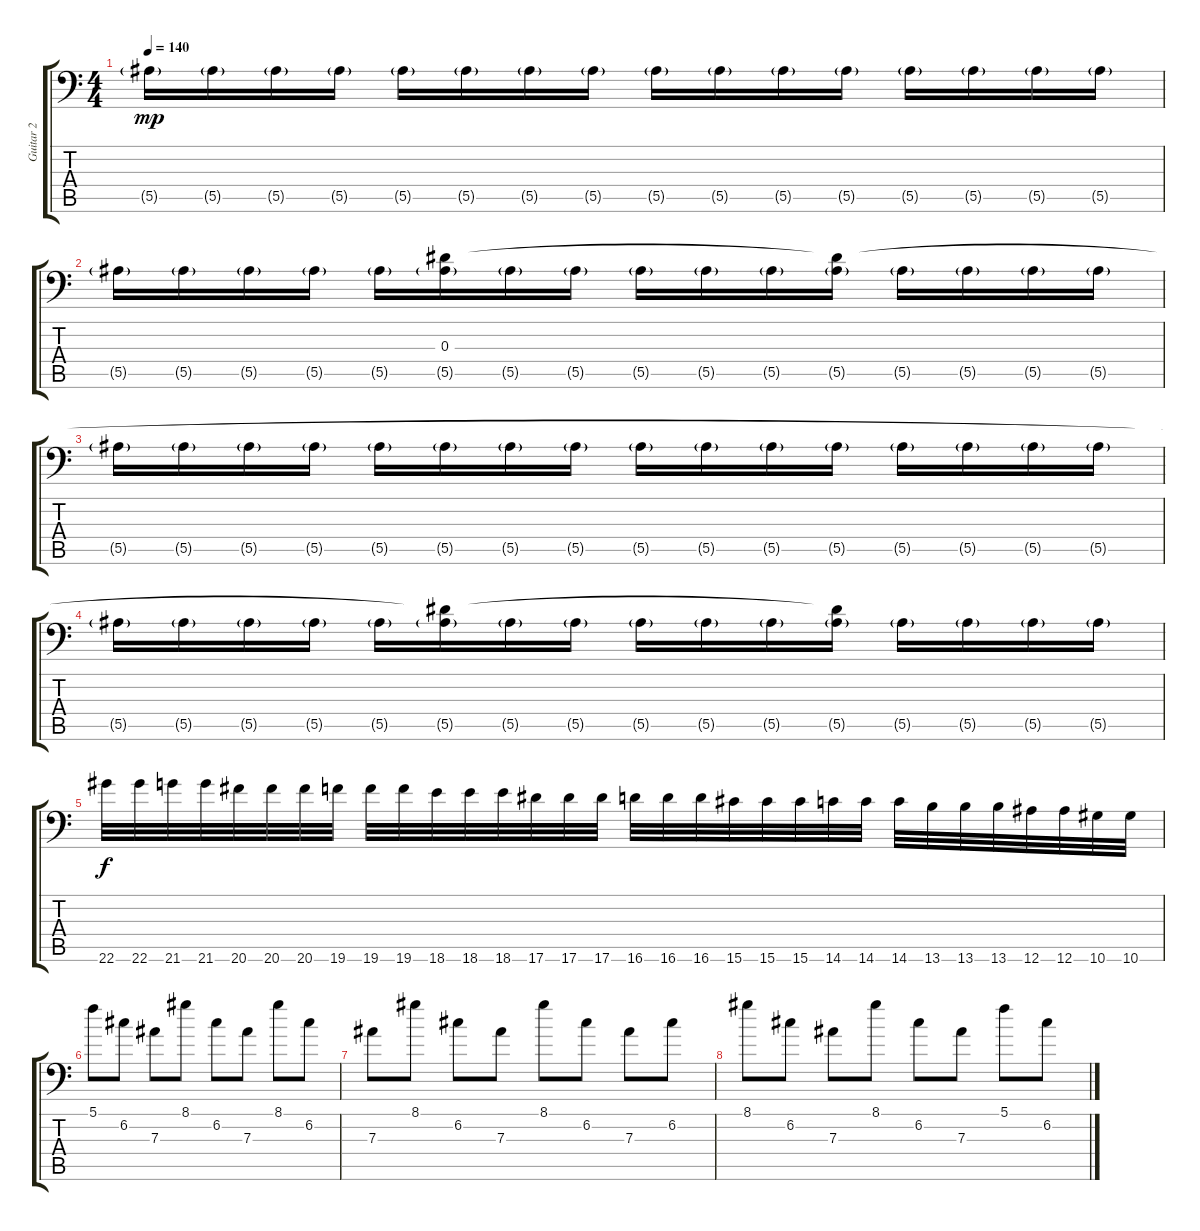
\track ("Guitar 2" "Guitar 2") {instrument distortionguitar}
\staff {score tabs}
\tuning (C4 G3 Eb3 Bb2 F2 Bb1) {hide}
\ts (4 4)
\tempo 140
\clef f4
\ks c
5.5{g}.16{dy mp} 5.5{g}.16 5.5{g}.16{balance 13} 5.5{g}.16 5.5{g}.16 5.5{g}.16 5.5{g}.16 5.5{g}.16 5.5{g}.16{balance 10} 5.5{g}.16 5.5{g}.16 5.5{g}.16 5.5{g}.16{balance 7} 5.5{g}.16 5.5{g}.16 5.5{g}.16 |
5.5{g}.16{balance 4} 5.5{g}.16 5.5{g}.16 5.5{g}.16 5.5{g}.16 (0.3{t} 5.5{g}).16 5.5{g}.16{balance 8} 5.5{g}.16 5.5{g}.16 5.5{g}.16 5.5{g}.16 (0.3{t} 5.5{g}).16 5.5{g}.16{balance 12} 5.5{g}.16 5.5{g}.16 5.5{g}.16 |
5.5{g}.16 5.5{g}.16 5.5{g}.16{balance 13} 5.5{g}.16 5.5{g}.16 5.5{g}.16 5.5{g}.16 5.5{g}.16 5.5{g}.16{balance 10} 5.5{g}.16 5.5{g}.16 5.5{g}.16 5.5{g}.16{balance 7} 5.5{g}.16 5.5{g}.16 5.5{g}.16 |
5.5{g}.16{balance 4} 5.5{g}.16 5.5{g}.16 5.5{g}.16 5.5{g}.16 (0.3{t} 5.5{g}).16 5.5{g}.16{balance 8} 5.5{g}.16 5.5{g}.16 5.5{g}.16 5.5{g}.16 (0.3{t} 5.5{g}).16 5.5{g}.16{balance 12} 5.5{g}.16 5.5{g}.16 5.5{g}.16 |
22.6.32{dy f balance 5 instrument guitarfretnoise} 22.6.32 21.6.32 21.6.32 20.6.32 20.6.32 20.6.32 19.6.32 19.6.32 19.6.32 18.6.32 18.6.32 18.6.32 17.6.32 17.6.32 17.6.32 16.6.32 16.6.32 16.6.32 15.6.32 15.6.32 15.6.32 14.6.32 14.6.32 14.6.32 13.6.32 13.6.32 13.6.32 12.6.32 12.6.32 10.6.32 10.6.32 |
5.1.8{volume 7 balance 12 instrument distortionguitar} 6.2.8 7.3.8 8.1.8 6.2.8 7.3.8 8.1.8 6.2.8 |
7.3.8 8.1.8 6.2.8 7.3.8 8.1.8 6.2.8 7.3.8 6.2.8 |
8.1.8 6.2.8 7.3.8 8.1.8 6.2.8 7.3.8 5.1.8 6.2.8
